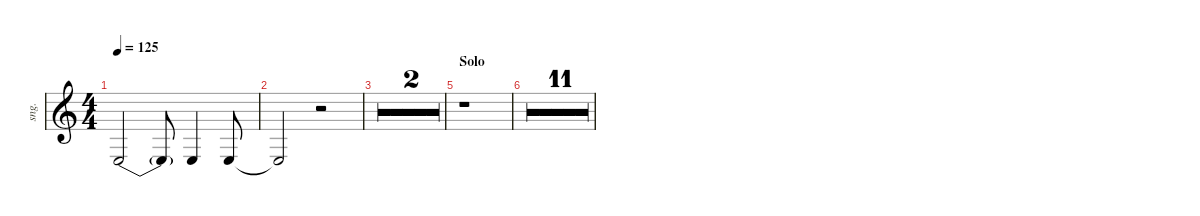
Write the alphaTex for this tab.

\defaultSystemsLayout 4
\hideDynamics
\bracketExtendMode nobrackets
\track ("V. Harmony 3" "sng.") {defaultSystemsLayout 4 multiBarRest instrument voiceoohs}
\staff {score}
\tuning (E4 B3 G3 D3 A2 E2)
\ts (4 4)
\tempo 125
\clef g2
\ks c
7.5{be (bendrelease 9 0 27 4 38.4 4 49.199999999999996 0)}.2{dy mf} 7.5{t}.8 7.5.4 7.5.8 |
7.5{t}.2 r.2 |
r.1 |
r.1 |
\section ("" "Solo")
r.1 |
r.1 |
r.1 |
r.1 |
r.1 |
r.1 |
r.1 |
r.1 |
r.1 |
r.1 |
r.1 |
r.1
